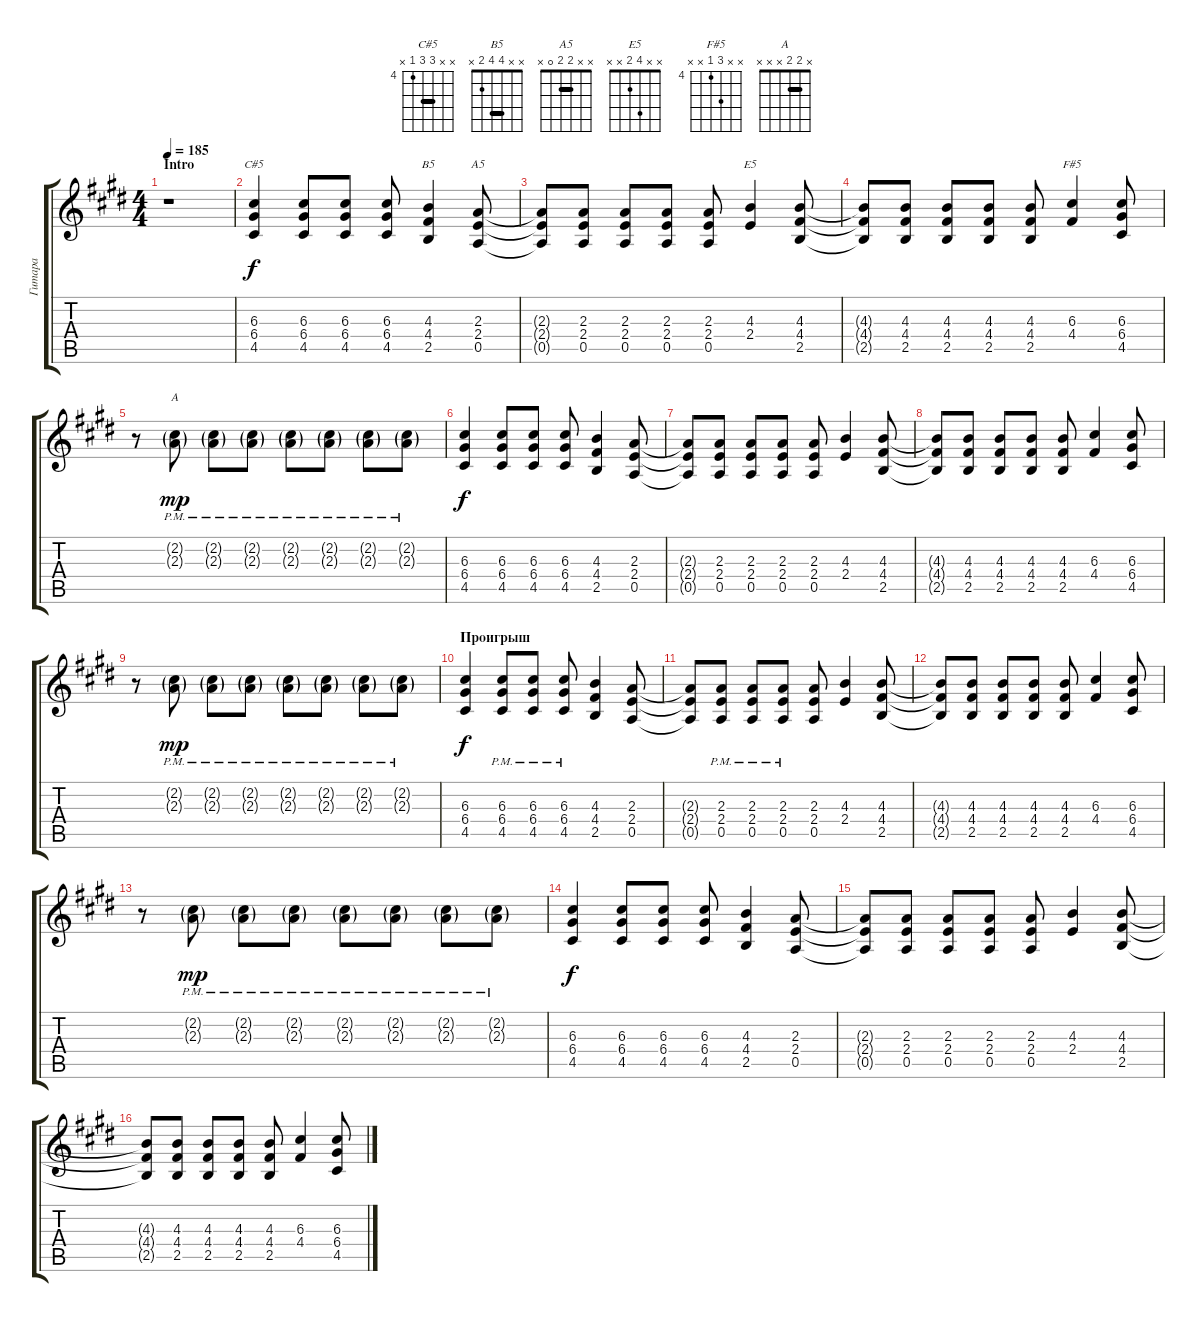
\track ("Гитара" "Гитара") {instrument distortionguitar}
\staff {score tabs}
\tuning (E4 B3 G3 D3 A2 E2) {hide}
\chord ("C#5" x x 6 6 4 x) {firstfret 4 barre 6}
\chord ("B5" x x 4 4 2 x) {barre 4}
\chord ("A5" x x 2 2 0 x) {barre 2}
\chord ("E5" x x 4 2 x x)
\chord ("F#5" x x 6 4 x x) {firstfret 4}
\chord ("A" x 2 2 x x x) {barre 2}
\ts (4 4)
\section ("" "Intro")
\tempo 185
\clef g2
\ks c#minor
r.1{dy f instrument distortionguitar} |
(6.3 6.4 4.5).4{ch "C#5" volume 10 balance 5 instrument distortionguitar} (6.3 6.4 4.5).8 (6.3 6.4 4.5).8 (6.3 6.4 4.5).8 (4.3 4.4 2.5).4{ch "B5"} (2.3 2.4 0.5).8{ch "A5"} |
(2.3{t} 2.4{t} 0.5{t}).8 (2.3 2.4 0.5).8 (2.3 2.4 0.5).8 (2.3 2.4 0.5).8 (2.3 2.4 0.5).8 (4.3 2.4).4{ch "E5"} (4.3 4.4 2.5).8 |
(4.3{t} 4.4{t} 2.5{t}).8 (4.3 4.4 2.5).8 (4.3 4.4 2.5).8 (4.3 4.4 2.5).8 (4.3 4.4 2.5).8 (6.3 4.4).4{ch "F#5"} (6.3 6.4 4.5).8 |
r.8 (2.2{g pm} 2.3{g pm}).8{ch "A" dy mp} (2.2{g} 2.3{g pm}).8 (2.2{g pm} 2.3{g pm}).8 (2.2{g pm} 2.3{g pm}).8 (2.2{g pm} 2.3{g pm}).8 (2.2{g pm} 2.3{g pm}).8 (2.2{g pm} 2.3{g pm}).8 |
(6.3 6.4 4.5).4{dy f} (6.3 6.4 4.5).8 (6.3 6.4 4.5).8 (6.3 6.4 4.5).8 (4.3 4.4 2.5).4 (2.3 2.4 0.5).8 |
(2.3{t} 2.4{t} 0.5{t}).8 (2.3 2.4 0.5).8 (2.3 2.4 0.5).8 (2.3 2.4 0.5).8 (2.3 2.4 0.5).8 (4.3 2.4).4 (4.3 4.4 2.5).8 |
(4.3{t} 4.4{t} 2.5{t}).8 (4.3 4.4 2.5).8 (4.3 4.4 2.5).8 (4.3 4.4 2.5).8 (4.3 4.4 2.5).8 (6.3 4.4).4 (6.3 6.4 4.5).8 |
r.8 (2.2{g pm} 2.3{g pm}).8{dy mp} (2.2{g} 2.3{g pm}).8 (2.2{g pm} 2.3{g pm}).8 (2.2{g pm} 2.3{g pm}).8 (2.2{g pm} 2.3{g pm}).8 (2.2{g pm} 2.3{g pm}).8 (2.2{g pm} 2.3{g pm}).8 |
\section ("" "Проигрыш")
(6.3 6.4 4.5).4{dy f volume 12 balance 8} (6.3{pm} 6.4{pm} 4.5{pm}).8 (6.3{pm} 6.4{pm} 4.5{pm}).8 (6.3{pm} 6.4{pm} 4.5{pm}).8 (4.3 4.4 2.5).4 (2.3 2.4 0.5).8 |
(2.3{t} 2.4{t} 0.5{t}).8 (2.3{pm} 2.4{pm} 0.5{pm}).8 (2.3{pm} 2.4{pm} 0.5{pm}).8 (2.3{pm} 2.4{pm} 0.5{pm}).8 (2.3 2.4 0.5).8 (4.3 2.4).4 (4.3 4.4 2.5).8 |
(4.3{t} 4.4{t} 2.5{t}).8 (4.3 4.4 2.5).8 (4.3 4.4 2.5).8 (4.3 4.4 2.5).8 (4.3 4.4 2.5).8 (6.3 4.4).4 (6.3 6.4 4.5).8 |
r.8 (2.2{g pm} 2.3{g pm}).8{dy mp} (2.2{g} 2.3{g pm}).8 (2.2{g pm} 2.3{g pm}).8 (2.2{g pm} 2.3{g pm}).8 (2.2{g pm} 2.3{g pm}).8 (2.2{g pm} 2.3{g pm}).8 (2.2{g pm} 2.3{g pm}).8 |
(6.3 6.4 4.5).4{dy f} (6.3 6.4 4.5).8 (6.3 6.4 4.5).8 (6.3 6.4 4.5).8 (4.3 4.4 2.5).4 (2.3 2.4 0.5).8 |
(2.3{t} 2.4{t} 0.5{t}).8 (2.3 2.4 0.5).8 (2.3 2.4 0.5).8 (2.3 2.4 0.5).8 (2.3 2.4 0.5).8 (4.3 2.4).4 (4.3 4.4 2.5).8 |
(4.3{t} 4.4{t} 2.5{t}).8 (4.3 4.4 2.5).8 (4.3 4.4 2.5).8 (4.3 4.4 2.5).8 (4.3 4.4 2.5).8 (6.3 4.4).4 (6.3 6.4 4.5).8
